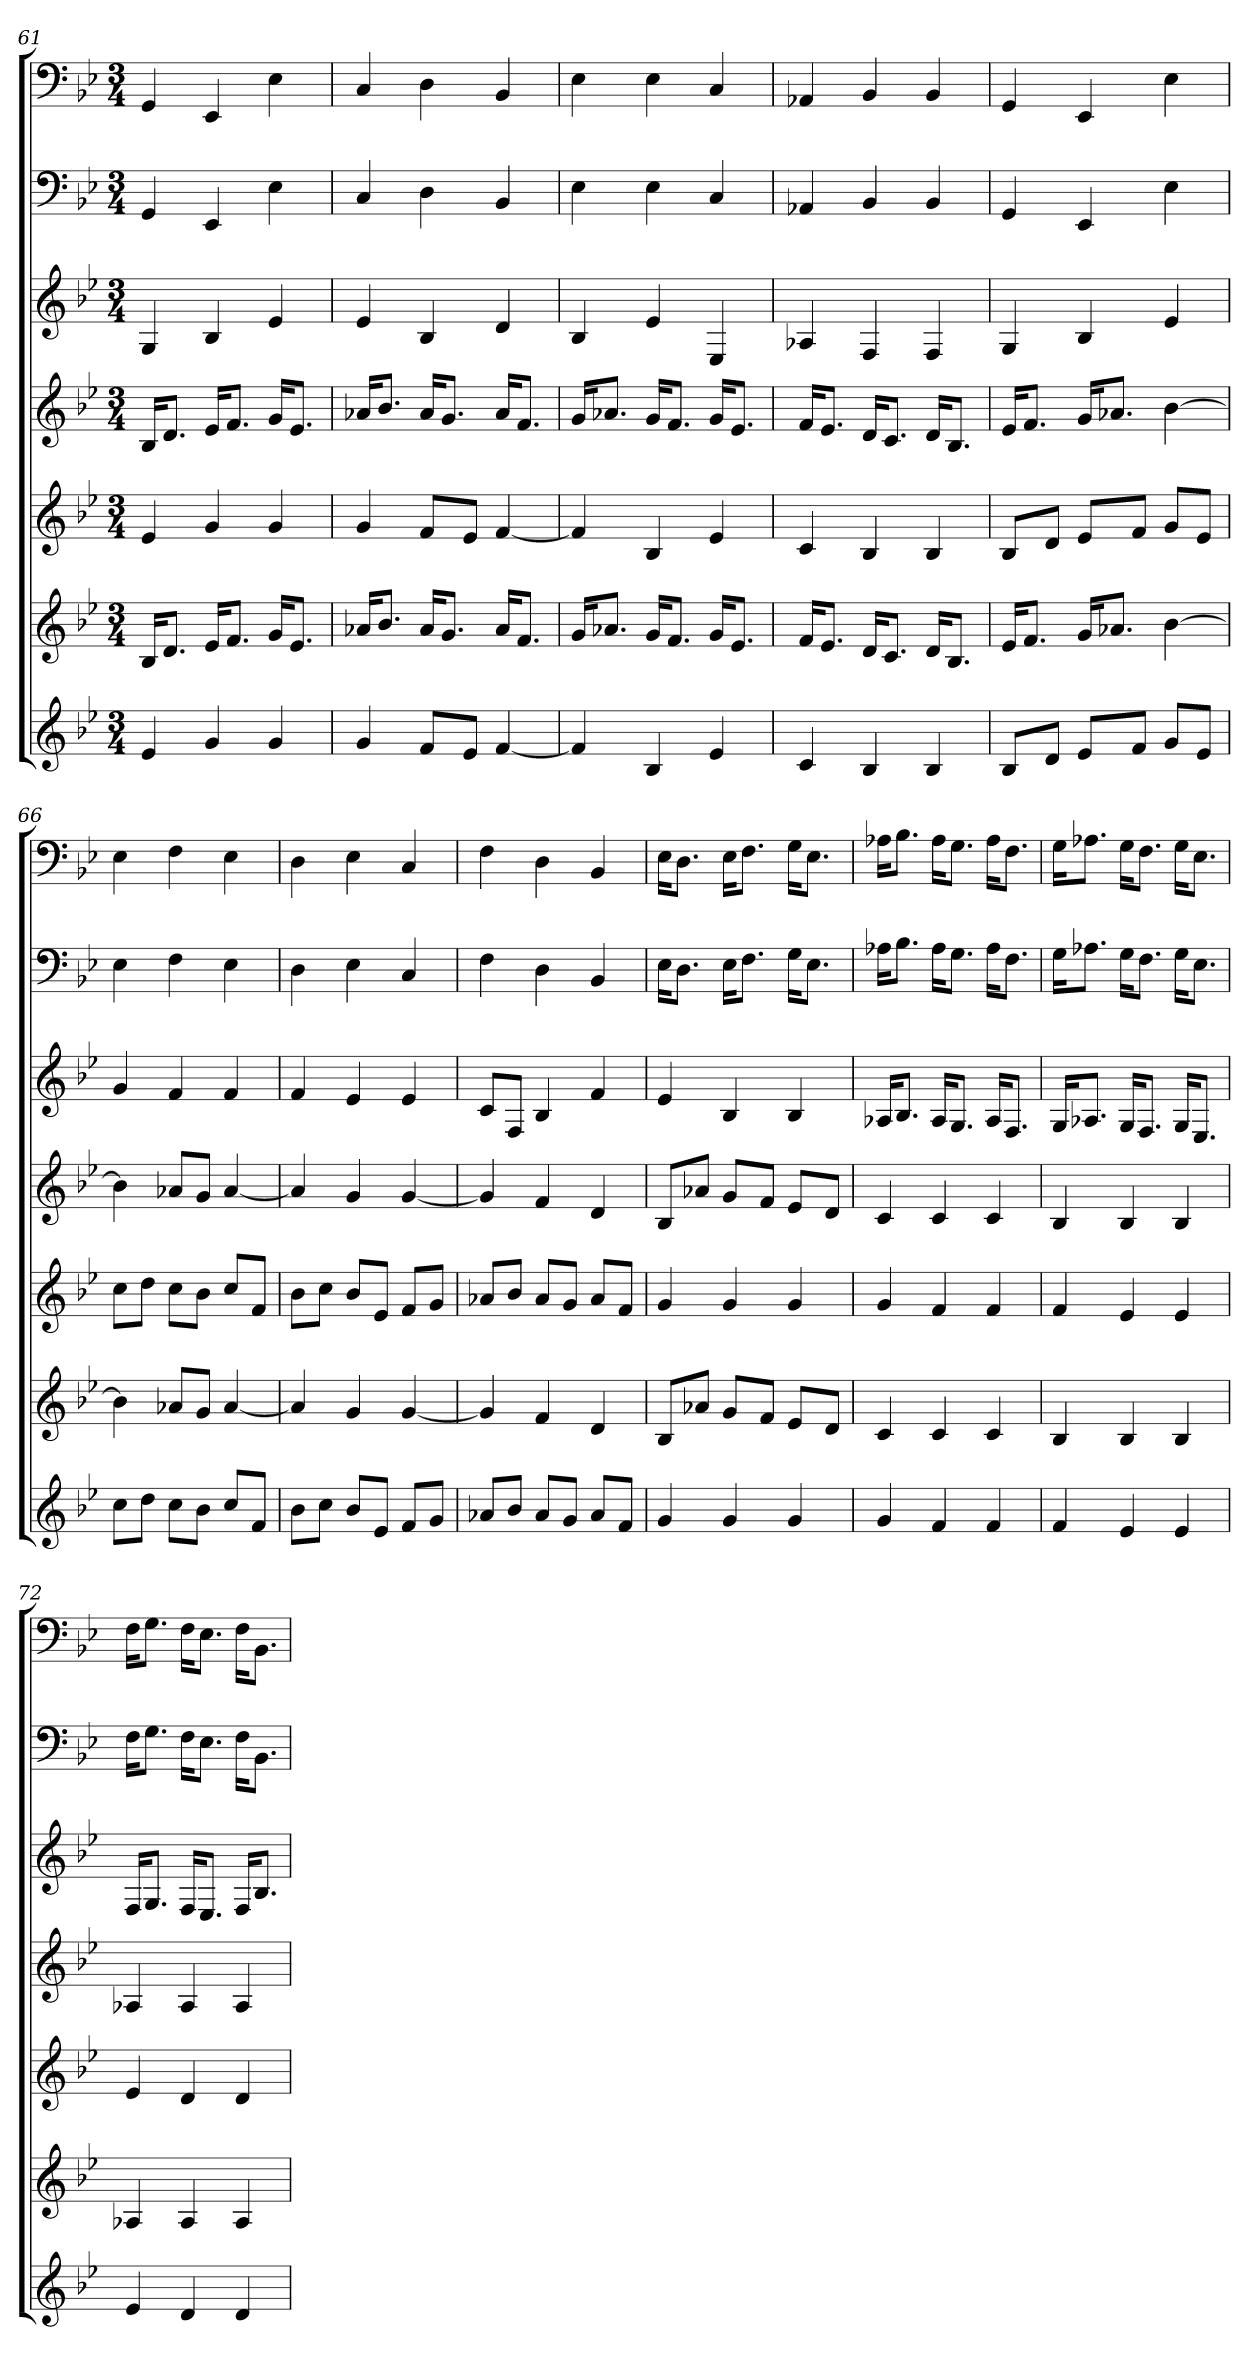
**kern	**kern	**kern	**kern	**kern	**kern	**kern
*part7	*part6	*part5	*part4	*part3	*part2	*part1
*staff7	*staff6	*staff5	*staff4	*staff3	*staff2	*staff1
*k[b-e-]	*k[b-e-]	*k[b-e-]	*k[b-e-]	*k[b-e-]	*k[b-e-]	*k[b-e-]
*B-:	*B-:	*B-:	*B-:	*B-:	*B-:	*B-:
*M3/4	*M3/4	*M3/4	*M3/4	*M3/4	*M3/4	*M3/4
=61	=61	=61	=61	=61	=61	=61
4e-	16B-KL	4e-	16B-KL	4G	4GG	4GG
.	8.dJ	.	8.dJ	.	.	.
4g	16e-KL	4g	16e-KL	4B-	4EE-	4EE-
.	8.fJ	.	8.fJ	.	.	.
4g	16gKL	4g	16gKL	4e-	4E-	4E-
.	8.e-J	.	8.e-J	.	.	.
=62	=62	=62	=62	=62	=62	=62
4g	16a-XKL	4g	16a-XKL	4e-	4C	4C
.	8.b-J	.	8.b-J	.	.	.
8fL	16a-KL	8fL	16a-KL	4B-	4D	4D
.	8.gJ	.	8.gJ	.	.	.
8e-J	.	8e-J	.	.	.	.
[4f	16a-KL	[4f	16a-KL	4d	4BB-	4BB-
.	8.fJ	.	8.fJ	.	.	.
=63	=63	=63	=63	=63	=63	=63
4f]	16gKL	4f]	16gKL	4B-	4E-	4E-
.	8.a-XJ	.	8.a-XJ	.	.	.
4B-	16gKL	4B-	16gKL	4e-	4E-	4E-
.	8.fJ	.	8.fJ	.	.	.
4e-	16gKL	4e-	16gKL	4E-	4C	4C
.	8.e-J	.	8.e-J	.	.	.
=64	=64	=64	=64	=64	=64	=64
4c	16fKL	4c	16fKL	4A-X	4AA-X	4AA-X
.	8.e-J	.	8.e-J	.	.	.
4B-	16dKL	4B-	16dKL	4F	4BB-	4BB-
.	8.cJ	.	8.cJ	.	.	.
4B-	16dKL	4B-	16dKL	4F	4BB-	4BB-
.	8.B-J	.	8.B-J	.	.	.
=65	=65	=65	=65	=65	=65	=65
8B-L	16e-KL	8B-L	16e-KL	4G	4GG	4GG
.	8.fJ	.	8.fJ	.	.	.
8dJ	.	8dJ	.	.	.	.
8e-L	16gKL	8e-L	16gKL	4B-	4EE-	4EE-
.	8.a-XJ	.	8.a-XJ	.	.	.
8fJ	.	8fJ	.	.	.	.
8gL	[4b-	8gL	[4b-	4e-	4E-	4E-
8e-J	.	8e-J	.	.	.	.
=66	=66	=66	=66	=66	=66	=66
8ccL	4b-]	8ccL	4b-]	4g	4E-	4E-
8ddJ	.	8ddJ	.	.	.	.
8ccL	8a-XL	8ccL	8a-XL	4f	4F	4F
8b-J	8gJ	8b-J	8gJ	.	.	.
8ccL	[4a-	8ccL	[4a-	4f	4E-	4E-
8fJ	.	8fJ	.	.	.	.
=67	=67	=67	=67	=67	=67	=67
8b-L	4a-]	8b-L	4a-]	4f	4D	4D
8ccJ	.	8ccJ	.	.	.	.
8b-L	4g	8b-L	4g	4e-	4E-	4E-
8e-J	.	8e-J	.	.	.	.
8fL	[4g	8fL	[4g	4e-	4C	4C
8gJ	.	8gJ	.	.	.	.
=68	=68	=68	=68	=68	=68	=68
8a-XL	4g]	8a-XL	4g]	8cL	4F	4F
8b-J	.	8b-J	.	8FJ	.	.
8a-L	4f	8a-L	4f	4B-	4D	4D
8gJ	.	8gJ	.	.	.	.
8a-L	4d	8a-L	4d	4f	4BB-	4BB-
8fJ	.	8fJ	.	.	.	.
=69	=69	=69	=69	=69	=69	=69
4g	8B-L	4g	8B-L	4e-	16E-KL	16E-KL
.	.	.	.	.	8.DJ	8.DJ
.	8a-XJ	.	8a-XJ	.	.	.
4g	8gL	4g	8gL	4B-	16E-KL	16E-KL
.	.	.	.	.	8.FJ	8.FJ
.	8fJ	.	8fJ	.	.	.
4g	8e-L	4g	8e-L	4B-	16GKL	16GKL
.	.	.	.	.	8.E-J	8.E-J
.	8dJ	.	8dJ	.	.	.
=70	=70	=70	=70	=70	=70	=70
4g	4c	4g	4c	16A-XKL	16A-XKL	16A-XKL
.	.	.	.	8.B-J	8.B-J	8.B-J
4f	4c	4f	4c	16A-KL	16A-KL	16A-KL
.	.	.	.	8.GJ	8.GJ	8.GJ
4f	4c	4f	4c	16A-KL	16A-KL	16A-KL
.	.	.	.	8.FJ	8.FJ	8.FJ
=71	=71	=71	=71	=71	=71	=71
4f	4B-	4f	4B-	16GKL	16GKL	16GKL
.	.	.	.	8.A-XJ	8.A-XJ	8.A-XJ
4e-	4B-	4e-	4B-	16GKL	16GKL	16GKL
.	.	.	.	8.FJ	8.FJ	8.FJ
4e-	4B-	4e-	4B-	16GKL	16GKL	16GKL
.	.	.	.	8.E-J	8.E-J	8.E-J
=72	=72	=72	=72	=72	=72	=72
4e-	4A-X	4e-	4A-X	16FKL	16FKL	16FKL
.	.	.	.	8.GJ	8.GJ	8.GJ
4d	4A-	4d	4A-	16FKL	16FKL	16FKL
.	.	.	.	8.E-J	8.E-J	8.E-J
4d	4A-	4d	4A-	16FKL	16FKL	16FKL
.	.	.	.	8.B-J	8.BB-J	8.BB-J
=	=	=	=	=	=	=
*-	*-	*-	*-	*-	*-	*-
